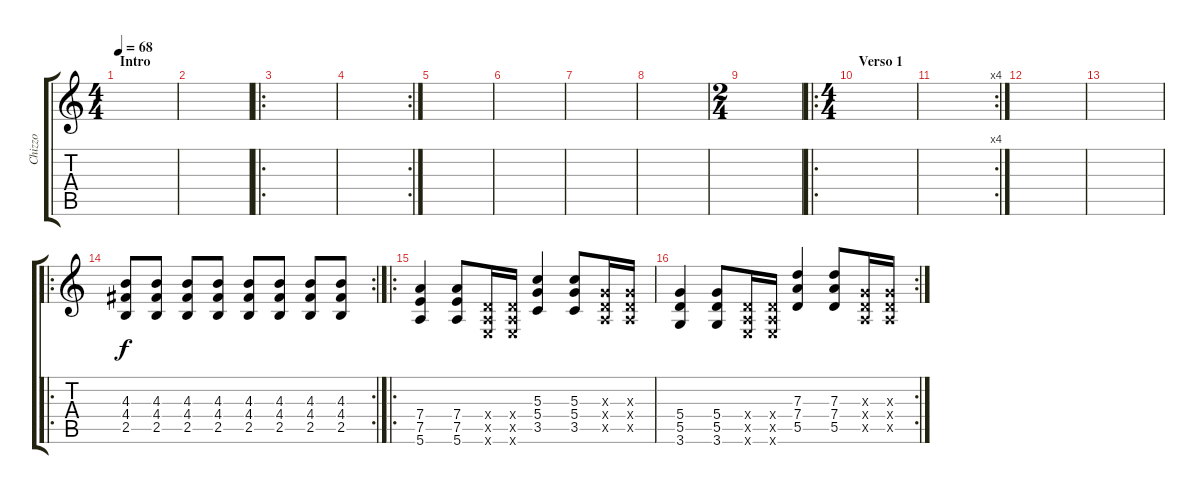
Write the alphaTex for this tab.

\track ("Chizzo" "Chizzo") {instrument distortionguitar}
\staff {score tabs}
\tuning (E4 B3 G3 D3 A2 E2) {hide}
\ts (4 4)
\section ("" "Intro")
\tempo 68
\clef g2
\ks c
|
|
\ro
|
\rc 2
|
|
|
|
|
\ts (2 4)
|
\ro
\ts (4 4)
\section ("" "Verso 1")
|
\rc 4
|
|
|
\ro
\rc 2
(4.3 4.4 2.5).8 (4.3 4.4 2.5).8 (4.3 4.4 2.5).8 (4.3 4.4 2.5).8 (4.3 4.4 2.5).8 (4.3 4.4 2.5).8 (4.3 4.4 2.5).8 (4.3 4.4 2.5).8 |
\ro
(7.4 7.5 5.6).4 (7.4 7.5 5.6).8 (0.4{x} 0.5{x} 0.6{x}).16 (0.4{x} 0.5{x} 0.6{x}).16 (5.3 5.4 3.5).4 (5.3 5.4 3.5).8 (0.3{x} 0.4{x} 0.5{x}).16 (0.3{x} 0.4{x} 0.5{x}).16 |
\rc 2
(5.4 5.5 3.6).4 (5.4 5.5 3.6).8 (0.4{x} 0.5{x} 0.6{x}).16 (0.4{x} 0.5{x} 0.6{x}).16 (7.3 7.4 5.5).4 (7.3 7.4 5.5).8 (0.3{x} 0.4{x} 0.5{x}).16 (0.3{x} 0.4{x} 0.5{x}).16
